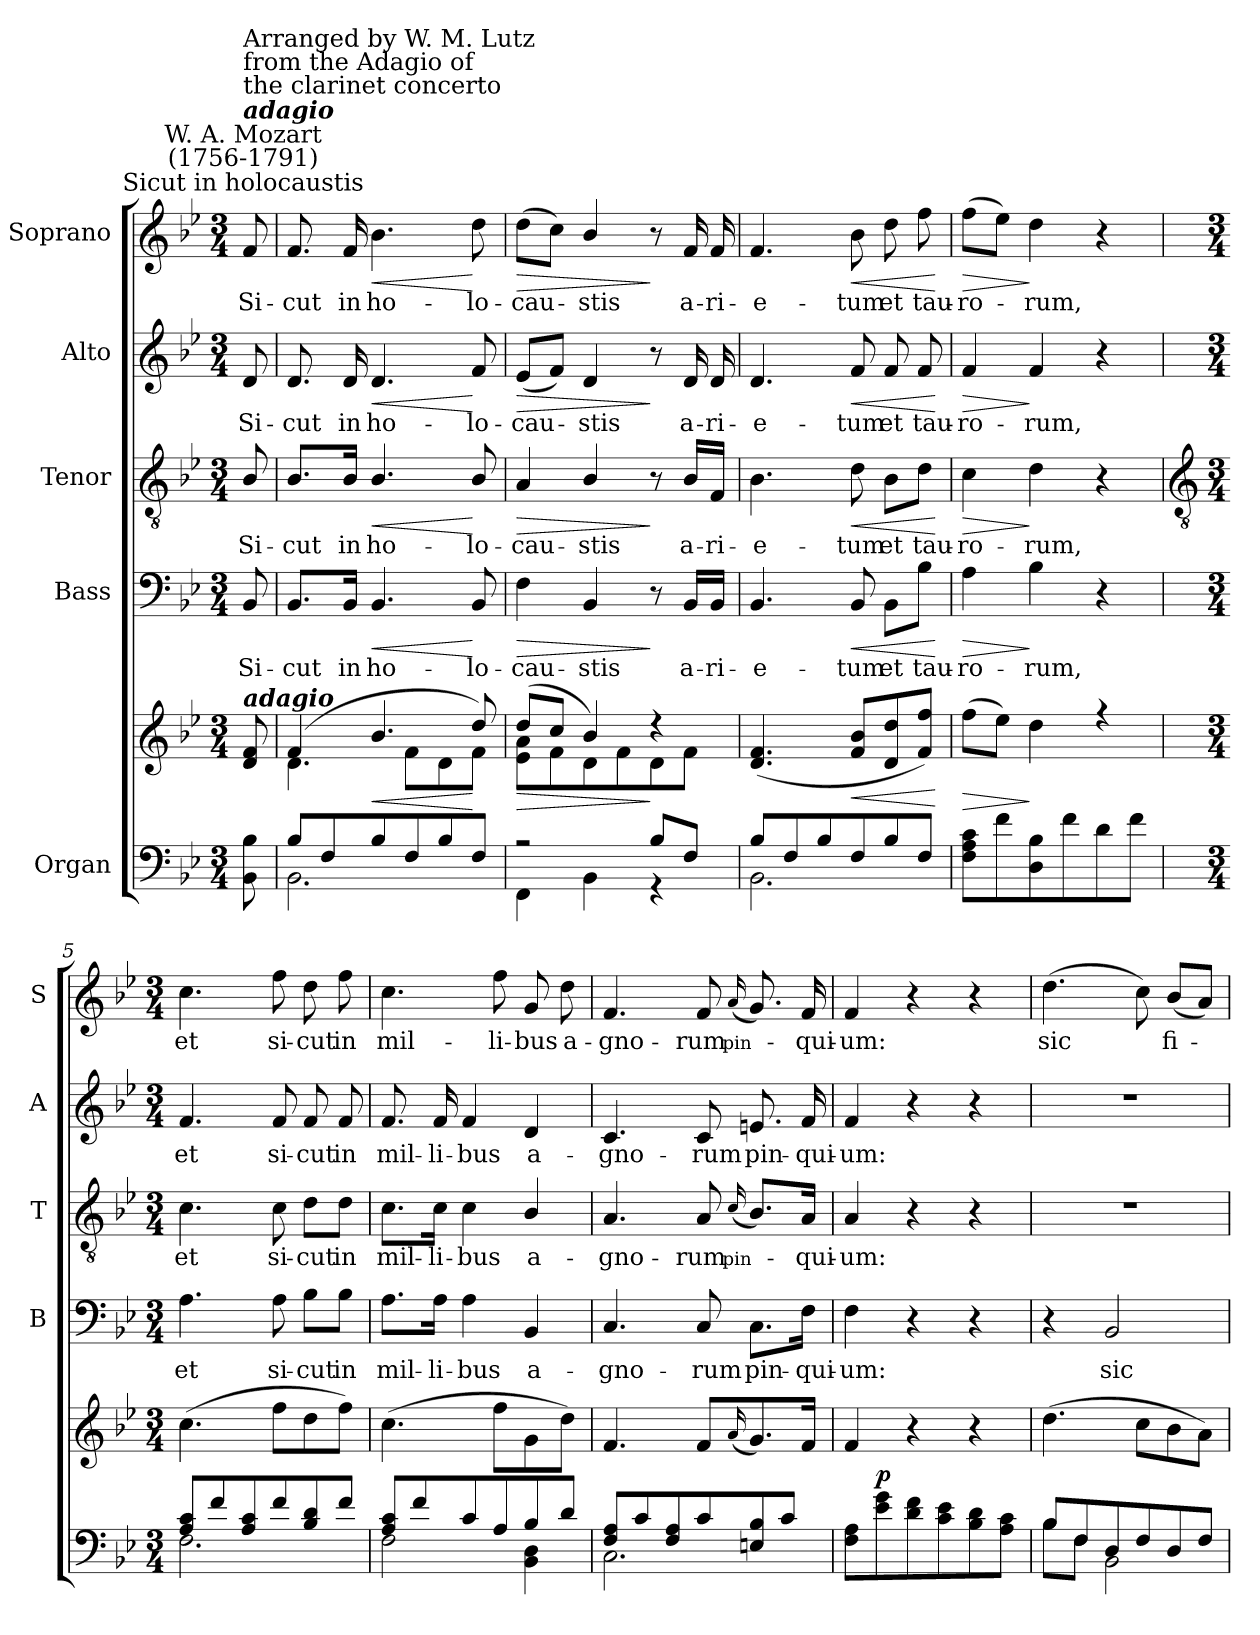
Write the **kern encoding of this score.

**kern	**kern	**dynam	**kern	**text	**dynam	**kern	**text	**dynam	**kern	**text	**dynam	**kern	**text	**dynam
*part5	*part5	*part5	*part4	*part4	*part4	*part3	*part3	*part3	*part2	*part2	*part2	*part1	*part1	*part1
*staff6	*staff5	*staff5/6	*staff4	*staff4	*staff4	*staff3	*staff3	*staff3	*staff2	*staff2	*staff2	*staff1	*staff1	*staff1
*I"Organ	*	*	*I"Bass	*	*	*I"Tenor	*	*	*I"Alto	*	*	*I"Soprano	*	*
*	*	*	*I'B	*	*	*I'T	*	*	*I'A	*	*	*I'S	*	*
*clefF4	*clefG2	*	*clefF4	*	*	*clefGv2	*	*	*clefG2	*	*	*clefG2	*	*
*k[b-e-]	*k[b-e-]	*	*k[b-e-]	*	*	*k[b-e-]	*	*	*k[b-e-]	*	*	*k[b-e-]	*	*
*B-:	*B-:	*	*B-:	*	*	*B-:	*	*	*B-:	*	*	*B-:	*	*
*M3/4	*M3/4	*	*M3/4	*	*	*M3/4	*	*	*M3/4	*	*	*M3/4	*	*
=	=	=	=	=	=	=	=	=	=	=	=	=	=	=
*^	*^	*	*	*	*	*	*	*	*	*	*	*	*	*
!	!	!	!	!	!	!	!	!	!	!	!	!	!	!LO:TX:a:cj:t=Sicut in holocaustis	!	!
!	!	!	!	!	!	!	!	!	!	!	!	!	!	!LO:TX:a:cj:t=W. A. Mozart\n(1756-1791)	!	!
!	!	!	!	!	!	!	!	!	!	!	!	!	!	!LO:TX:a:Bi:t=adagio	!	!
!	!	!	!	!	!	!	!	!	!	!	!	!	!	!LO:TX:a:t=Arranged by W. M. Lutz\nfrom the Adagio of\nthe clarinet concerto	!	!
!	!	!LO:TX:a:Bi:t=adagio	!	!	!	!	!	!	!	!	!	!	!	!	!	!
!	!	!	!	!	!	!LO:LY:b	!	!	!LO:LY:b	!	!	!LO:LY:b	!	!	!LO:LY:b	!
8ryy	8BB-\ 8B-\	8d/ 8f/	8ryy	.	8BB-	Si-	.	8B-/	Si-	.	8d	Si-	.	8f	Si-	.
=1	=1	=1	=1	=1	=1	=1	=1	=1	=1	=1	=1	=1	=1	=1	=1	=1
!	!	!	!	!	!	!LO:LY:b	!	!	!LO:LY:b	!	!	!LO:LY:b	!	!	!LO:LY:b	!
8B-/L	2.BB-\	(>4f/	4.d\	.	8.BB-/L	-cut	.	8.B-/L	-cut	.	8.d	-cut	.	8.f	-cut	.
8F/	.	.	.	.	.	.	.	.	.	.	.	.	.	.	.	.
!	!	!	!	!	!	!LO:LY:b	!	!	!LO:LY:b	!	!	!LO:LY:b	!	!	!LO:LY:b	!
.	.	.	.	.	16BB-/Jk	in	.	16B-/Jk	in	.	16d	in	.	16f	in	.
!	!	!	!	!LO:HP:b	!	!LO:LY:b	!LO:HP:b	!	!LO:LY:b	!LO:HP:b	!	!LO:LY:b	!LO:HP:b	!	!LO:LY:b	!LO:HP:b
8B-/	.	4.b-/	.	<	4.BB-	ho-	<	4.B-/	ho-	<	4.d	ho-	<	4.b-	ho-	<
8F/	.	.	8f\L	.	.	.	.	.	.	.	.	.	.	.	.	.
8B-/	.	.	8d\	.	.	.	.	.	.	.	.	.	.	.	.	.
!	!	!	!	!	!	!LO:LY:b	!	!	!LO:LY:b	!	!	!LO:LY:b	!	!	!LO:LY:b	!
8F/J	.	8dd/)	8f\J	[	8BB-	-lo-	[	8B-/	-lo-	[	8f	-lo-	[	8dd	-lo-	[
=2	=2	=2	=2	=2	=2	=2	=2	=2	=2	=2	=2	=2	=2	=2	=2	=2
!	!	!	!	!LO:HP:b	!	!LO:LY:b	!LO:HP:b	!	!LO:LY:b	!LO:HP:b	!	!LO:LY:b	!LO:HP:b	!	!LO:LY:b	!LO:HP:b
2r	4FF\	(>8dd/L	8e-\ 8a\L	>	4F	-cau-	>	4A	-cau-	>	(<8e-L	-cau-	>	(>8ddL	-cau-	>
.	.	8cc/J	8f\	.	.	.	.	.	.	.	8fJ)	.	.	8ccJ)	.	.
!	!	!	!	!	!	!LO:LY:b	!	!	!LO:LY:b	!	!	!LO:LY:b	!	!	!LO:LY:b	!
.	4BB-\	4b-/)	8d\	.	4BB-	-stis	.	4B-/	-stis	.	4d	stis	.	4b-/	stis	.
.	.	.	8f\	.	.	.	.	.	.	.	.	.	.	.	.	.
8B-/L	4r	4r	8d\	]	8r	.	]	8r	.	]	8r	.	]	8r	.	]
!	!	!	!	!	!	!LO:LY:b	!	!	!LO:LY:b	!	!	!LO:LY:b	!	!	!LO:LY:b	!
8F/J	.	.	8f\J	.	16BB-/LL	a-	.	16B-/LL	a-	.	16d	a-	.	16f	a-	.
!	!	!	!	!	!	!LO:LY:b	!	!	!LO:LY:b	!	!	!LO:LY:b	!	!	!LO:LY:b	!
.	.	.	.	.	16BB-/JJ	-ri-	.	16F/JJ	-ri-	.	16d	-ri-	.	16f	-ri-	.
=3	=3	=3	=3	=3	=3	=3	=3	=3	=3	=3	=3	=3	=3	=3	=3	=3
!	!	!	!LO:N:vis=1	!	!	!LO:LY:b	!	!	!LO:LY:b	!	!	!LO:LY:b	!	!	!LO:LY:b	!
8B-/L	2.BB-\	(>4.d/ 4.f/	2.ryy	.	4.BB-	-e-	.	4.B-	-e-	.	4.d	-e-	.	4.f	-e-	.
8F/	.	.	.	.	.	.	.	.	.	.	.	.	.	.	.	.
8B-/	.	.	.	.	.	.	.	.	.	.	.	.	.	.	.	.
!	!	!	!	!LO:HP:b	!	!LO:LY:b	!LO:HP:b	!	!LO:LY:b	!LO:HP:b	!	!LO:LY:b	!LO:HP:b	!	!LO:LY:b	!LO:HP:b
8F/	.	8f/ 8b-/L	.	<	8BB-/	-tum	<	8d	-tum	<	8f	-tum	<	8b-	-tum	<
!	!	!	!	!	!	!LO:LY:b	!	!	!LO:LY:b	!	!	!LO:LY:b	!	!	!LO:LY:b	!
8B-/	.	8d/ 8dd/	.	.	8BB-\L	et	.	8B-\L	et	.	8f	et	.	8dd	et	.
!	!	!	!	!	!	!LO:LY:b	!	!	!LO:LY:b	!	!	!LO:LY:b	!	!	!LO:LY:b	!
8F/J	.	8f/ 8ff/J)	.	.	8B-\J	tau-	.	8d\J	tau-	.	8f	tau-	.	8ff	tau-	.
*v	*v	*	*	*	*	*	*	*	*	*	*	*	*	*	*	*
*	*v	*v	*	*	*	*	*	*	*	*	*	*	*	*	*
.	.	[	.	.	[	.	.	[	.	.	[	.	.	[
=4	=4	=4	=4	=4	=4	=4	=4	=4	=4	=4	=4	=4	=4	=4
*	*^	*	*	*	*	*	*	*	*	*	*	*	*	*
!LO:N:vis=1	!	!LO:N:vis=1	!LO:HP:b	!	!LO:LY:b	!LO:HP:b	!	!LO:LY:b	!LO:HP:b	!	!LO:LY:b	!LO:HP:b	!	!LO:LY:b	!LO:HP:b
*^	*	*	*	*	*	*	*	*	*	*	*	*	*	*	*
2.ryy	8F\ 8A\ 8c\L	(>8ff\L	2.ryy	>	4A	-ro-	>	4c	-ro-	>	4f	-ro-	>	(>8ffL	-ro-	>
.	8f\	8ee-\J)	.	.	.	.	.	.	.	.	.	.	.	8ee-J)	.	.
!	!	!	!	!	!	!LO:LY:b	!	!	!LO:LY:b	!	!	!LO:LY:b	!	!	!LO:LY:b	!
.	8D\ 8B-\	4dd\	.	]	4B-	-rum,	]	4d	-rum,	]	4f	-rum,	]	4dd	rum,	]
.	8f\	.	.	.	.	.	.	.	.	.	.	.	.	.	.	.
.	8d\	4r	.	.	4r	.	.	4r	.	.	4r	.	.	4r	.	.
.	8f\J	.	.	.	.	.	.	.	.	.	.	.	.	.	.	.
*	*	*v	*v	*	*	*	*	*	*	*	*	*	*	*	*	*
!!LO:LB:g=z
=5	=5	=5	=5	=5	=5	=5	=5	=5	=5	=5	=5	=5	=5	=5	=5
*	*	*	*	*	*	*	*clefGv2	*	*	*	*	*	*	*	*
*M3/4	*	*M3/4	*	*M3/4	*	*	*M3/4	*	*	*M3/4	*	*	*M3/4	*	*
!	!	!	!	!	!LO:LY:b	!	!	!LO:LY:b	!	!	!LO:LY:b	!	!	!LO:LY:b	!
8A/ 8c/L	2.F\	(>4.cc\	.	4.A	et	.	4.c	et	.	4.f	et	.	4.cc	et	.
8f/	.	.	.	.	.	.	.	.	.	.	.	.	.	.	.
8A/ 8c/	.	.	.	.	.	.	.	.	.	.	.	.	.	.	.
!	!	!	!	!	!LO:LY:b	!	!	!LO:LY:b	!	!	!LO:LY:b	!	!	!LO:LY:b	!
8f/	.	8ff\L	.	8A	si-	.	8c	si-	.	8f	si-	.	8ff	si-	.
!	!	!	!	!	!LO:LY:b	!	!	!LO:LY:b	!	!	!LO:LY:b	!	!	!LO:LY:b	!
8B-/ 8d/	.	8dd\	.	8B-\L	-cut	.	8d\L	-cut	.	8f	-cut	.	8dd	-cut	.
!	!	!	!	!	!LO:LY:b	!	!	!LO:LY:b	!	!	!LO:LY:b	!	!	!LO:LY:b	!
8f/J	.	8ff\J)	.	8B-\J	in	.	8d\J	in	.	8f	in	.	8ff	in	.
=6	=6	=6	=6	=6	=6	=6	=6	=6	=6	=6	=6	=6	=6	=6	=6
!	!	!	!	!	!LO:LY:b	!	!	!LO:LY:b	!	!	!LO:LY:b	!	!	!LO:LY:b	!
8A/ 8c/L	2F\	(>4.cc	.	8.A\L	mil-	.	8.c\L	mil-	.	8.f	mil-	.	4.cc	mil-	.
8f/	.	.	.	.	.	.	.	.	.	.	.	.	.	.	.
!	!	!	!	!	!LO:LY:b	!	!	!LO:LY:b	!	!	!LO:LY:b	!	!	!	!
.	.	.	.	16A\Jk	-li-	.	16c\Jk	-li-	.	16f	-li-	.	.	.	.
!	!	!	!	!	!LO:LY:b	!	!	!LO:LY:b	!	!	!LO:LY:b	!	!	!	!
8c/	.	.	.	4A	-bus	.	4c	-bus	.	4f	-bus	.	.	.	.
!	!	!	!	!	!	!	!	!	!	!	!	!	!	!LO:LY:b	!
8A/	.	8ffL	.	.	.	.	.	.	.	.	.	.	8ff	-li-	.
!	!	!	!	!	!LO:LY:b	!	!	!LO:LY:b	!	!	!LO:LY:b	!	!	!LO:LY:b	!
8B-/	4BB-\ 4D\	8g	.	4BB-	a-	.	4B-/	a-	.	4d	a-	.	8g	-bus	.
!	!	!	!	!	!	!	!	!	!	!	!	!	!	!LO:LY:b	!
8d/J	.	8ddJ)	.	.	.	.	.	.	.	.	.	.	8dd	a-	.
=7	=7	=7	=7	=7	=7	=7	=7	=7	=7	=7	=7	=7	=7	=7	=7
!	!	!	!	!	!LO:LY:b	!	!	!LO:LY:b	!	!	!LO:LY:b	!	!	!LO:LY:b	!
8F/ 8A/L	2.C\	4.f	.	4.C	-gno-	.	4.A	-gno-	.	4.c	-gno-	.	4.f	-gno-	.
8c/	.	.	.	.	.	.	.	.	.	.	.	.	.	.	.
8F/ 8A/	.	.	.	.	.	.	.	.	.	.	.	.	.	.	.
!	!	!	!	!	!LO:LY:b	!	!	!LO:LY:b	!	!	!LO:LY:b	!	!	!LO:LY:b	!
8c/	.	8fL	.	8C	-rum	.	8A	-rum	.	8c	-rum	.	8f	-rum	.
!	!	!	!	!	!	!	!	!LO:LY:b	!	!	!	!	!	!LO:LY:b	!
.	.	(<16qqaL	.	.	.	.	(<16qqc/	pin-	.	.	.	.	(<16qqa	pin-	.
!	!	!	!	!	!LO:LY:b	!	!	!	!	!	!LO:LY:b	!	!	!	!
8En/ 8B-/	.	8.g)	.	8.C\L	pin-	.	8.B-/L)	.	.	8.en	pin-	.	8.g)	.	.
8c/J	.	.	.	.	.	.	.	.	.	.	.	.	.	.	.
!	!	!	!	!	!LO:LY:b	!	!	!LO:LY:b	!	!	!LO:LY:b	!	!	!LO:LY:b	!
.	.	16fJ	.	16F\Jk	-qui-	.	16A/Jk	qui-	.	16f	-qui-	.	16f	qui-	.
=8	=8	=8	=8	=8	=8	=8	=8	=8	=8	=8	=8	=8	=8	=8	=8
!LO:N:vis=1	!	!	!	!	!LO:LY:b	!	!	!LO:LY:b	!	!	!LO:LY:b	!	!	!LO:LY:b	!
2.ryy	8F\ 8A\L	4f	.	4F	-um:	.	4A	-um:	.	4f	-um:	.	4f	-um:	.
!	!	!	!LO:DY:a=2	!	!	!	!	!	!	!	!	!	!	!	!
.	8e-\ 8g\	.	p	.	.	.	.	.	.	.	.	.	.	.	.
.	8d\ 8f\	4r	.	4r	.	.	4r	.	.	4r	.	.	4r	.	.
.	8c\ 8e-\	.	.	.	.	.	.	.	.	.	.	.	.	.	.
.	8B-\ 8d\	4r	.	4r	.	.	4r	.	.	4r	.	.	4r	.	.
.	8A\ 8c\J	.	.	.	.	.	.	.	.	.	.	.	.	.	.
=9	=9	=9	=9	=9	=9	=9	=9	=9	=9	=9	=9	=9	=9	=9	=9
!	!	!	!	!	!	!	!LO:N:vis=1	!	!	!LO:N:vis=1	!	!	!	!LO:LY:b	!
8B-/L	8B-\L	(>4.dd	.	4r	.	.	2.r	.	.	2.r	.	.	(>4.dd	sic	.
8F/	8F\J	.	.	.	.	.	.	.	.	.	.	.	.	.	.
!	!	!	!	!	!LO:LY:b	!	!	!	!	!	!	!	!	!	!
8D/	2BB-\	.	.	2BB-	sic	.	.	.	.	.	.	.	.	.	.
8F/	.	8ccL	.	.	.	.	.	.	.	.	.	.	8cc)	.	.
!	!	!	!	!	!	!	!	!	!	!	!	!	!	!LO:LY:b	!
8D/	.	8b-	.	.	.	.	.	.	.	.	.	.	(<8b-L	fi-	.
8F/J	.	8aJ)	.	.	.	.	.	.	.	.	.	.	8aJ)	.	.
*v	*v	*	*	*	*	*	*	*	*	*	*	*	*	*	*
=	=	=	=	=	=	=	=	=	=	=	=	=	=	=
*-	*-	*-	*-	*-	*-	*-	*-	*-	*-	*-	*-	*-	*-	*-
